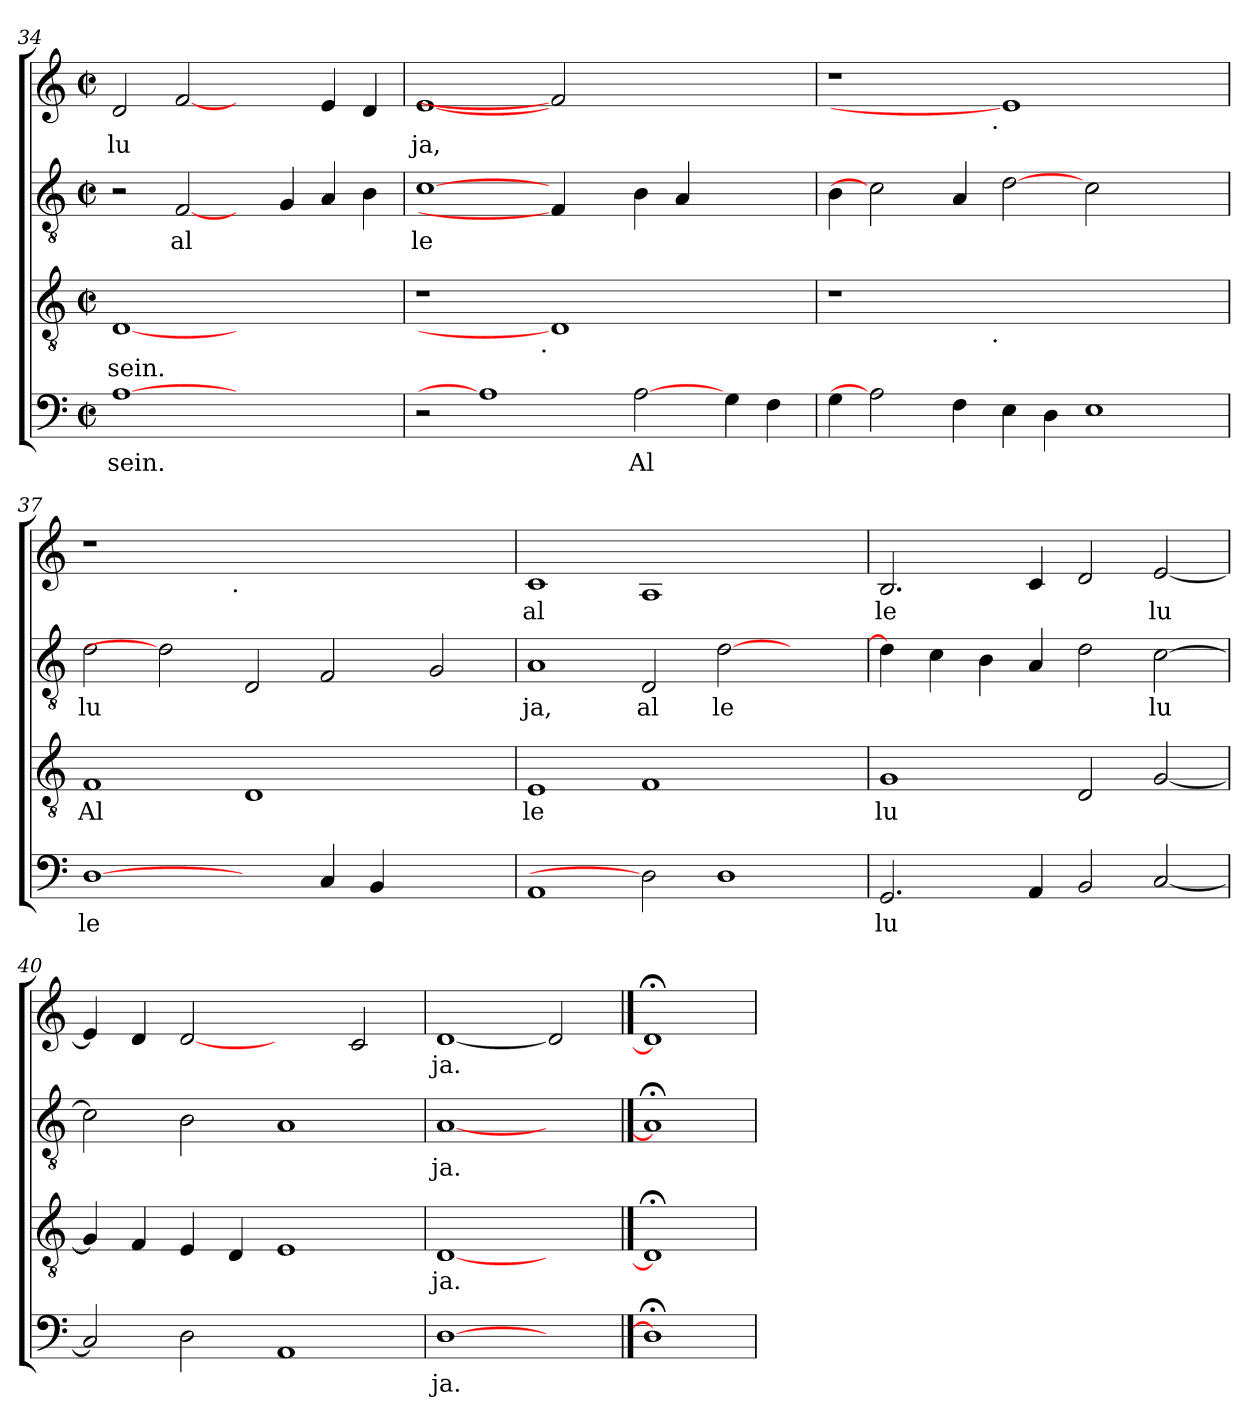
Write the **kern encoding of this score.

**kern	**text	**kern	**text	**kern	**text	**kern	**text
*part4	*part4	*part3	*part3	*part2	*part2	*part1	*part1
*staff4	*staff4	*staff3	*staff3	*staff2	*staff2	*staff1	*staff1
*clefF4	*	*clefGv2	*	*clefGv2	*	*clefG2	*
*k[]	*	*k[]	*	*k[]	*	*k[]	*
*C:	*	*C:	*	*C:	*	*C:	*
*M2/2	*	*M2/2	*	*M2/2	*	*M2/2	*
*met(c|)	*	*met(c|)	*	*met(c|)	*	*met(c|)	*
=34	=34	=34	=34	=34	=34	=34	=34
!	!LO:LY:b	!	!LO:LY:b	!	!	!	!LO:LY:b
[1A	sein.	[1D	sein.	2r	.	2d/	lu
!	!	!	!	!	!LO:LY:b	!	!
.	.	.	.	[2F/	al	[2f	.
1ryy	.	1ryy	.	4ryy	.	2ryy	.
.	.	.	.	4G/	.	.	.
.	.	.	.	4A/	.	4e/	.
.	.	.	.	4B\	.	4d/	.
=35	=35	=35	=35	=35	=35	=35	=35
!	!	!	!	!	!LO:LY:b	!	!LO:LY:b
*	*	*^	*	*	*	*	*
2r	.	1r	2ryy	.	[1c	le	[1e	ja,
1A]	.	.	4...ryy	.	.	.	.	.
!	!	!	!LO:TX:b:t=.	!	!	!	!	!
.	.	.	1ryy	.	.	.	.	.
.	.	1D]	.	.	4F/]	.	2f]	.
.	.	.	.	.	4ryy	.	.	.
!	!LO:LY:b	!	!	!	!	!	!	!
[2A	Al	.	.	.	4B\	.	1ryy	.
.	.	.	.	.	4A/	.	.	.
.	.	.	2ryy	.	.	.	.	.
4G\	.	2ryy	.	.	2ryy	.	.	.
4F\	.	.	.	.	.	.	.	.
.	.	.	32ryy	.	.	.	.	.
!!LO:LB:g=z
=36	=36	=36	=36	=36	=36	=36	=36	=36
*	*	*	*	*	*	*	*^	*
4G\	.	1r	2ryy	.	4B\	.	1r	2ryy	.
2A]	.	.	.	.	2c]	.	.	.	.
.	.	.	4...ryy	.	.	.	.	4...ryy	.
4F\	.	.	.	.	4A/	.	.	.	.
!	!	!	!	!	!	!	!	!LO:TX:b:t=.	!
!	!	!	!LO:TX:b:t=.	!	!	!	!	!	!
.	.	.	1ryy	.	.	.	.	1ryy	.
4E\	.	1.ryy	.	.	[2d	.	1e]	.	.
4D\	.	.	.	.	.	.	.	.	.
1E	.	.	.	.	2c\	.	.	.	.
.	.	.	2ryy	.	.	.	.	2ryy	.
.	.	.	.	.	2ryy	.	2ryy	.	.
.	.	.	32ryy	.	.	.	.	32ryy	.
=37	=37	=37	=37	=37	=37	=37	=37	=37	=37
!	!LO:LY:b	!	!	!LO:LY:b	!	!LO:LY:b	!	!	!
*	*	*v	*v	*	*	*	*	*	*
[1D	le	1F	Al	2d\	lu	1r	2ryy	.
.	.	.	.	2d]	.	.	4...ryy	.
!	!	!	!	!	!	!	!LO:TX:b:t=.	!
.	.	.	.	.	.	.	1ryy	.
2ryy	.	1D	.	2D/	.	1.ryy	.	.
4C/	.	.	.	2F/	.	.	.	.
4BB/	.	.	.	.	.	.	.	.
.	.	.	.	.	.	.	2ryy	.
2ryy	.	2ryy	.	2G/	.	.	.	.
.	.	.	.	.	.	.	32ryy	.
=38	=38	=38	=38	=38	=38	=38	=38	=38
!	!	!	!LO:LY:b	!	!LO:LY:b	!	!	!LO:LY:b
*	*	*	*	*	*	*v	*v	*
1AA	.	1E	le	1A	ja,	1c	al
!	!	!	!	!	!LO:LY:b	!	!
2D]	.	1F	.	2D/	al	1A	.
!	!	!	!	!	!LO:LY:b	!	!
1D	.	.	.	[>2d\	le	.	.
.	.	2ryy	.	2ryy	.	2ryy	.
=39	=39	=39	=39	=39	=39	=39	=39
!	!LO:LY:b	!	!LO:LY:b	!	!	!	!LO:LY:b
2.GG/	lu	1G	lu	4d\]	.	2.B/	le
.	.	.	.	4c\	.	.	.
.	.	.	.	4B\	.	.	.
4AA/	.	.	.	4A/	.	4c/	.
2BB/	.	2D/	.	2d\	.	2d/	.
!	!	!	!	!	!LO:LY:b	!	!LO:LY:b
[<2C/	.	[<2G/	.	[>2c\	lu	[<2e/	lu
=40	=40	=40	=40	=40	=40	=40	=40
2C/]	.	4G/]	.	2c\]	.	4e/]	.
.	.	4F/	.	.	.	4d/	.
2D\	.	4E/	.	2B\	.	[2d	.
.	.	4D/	.	.	.	.	.
1AA	.	1E	.	1A	.	2ryy	.
.	.	.	.	.	.	2c/	.
=41	=41	=41	=41	=41	=41	=41	=41
!	!LO:LY:b	!	!LO:LY:b	!	!LO:LY:b	!	!LO:LY:b
[1D	ja.	[1D	ja.	[1A	ja.	[1d	ja.
2ryy	.	2ryy	.	2ryy	.	2d]	.
==42	==42	==42	==42	==42	==42	==42	==42
1D;<]	.	1D;]	.	1A;]	.	1d;]	.
=	=	=	=	=	=	=	=
*-	*-	*-	*-	*-	*-	*-	*-
